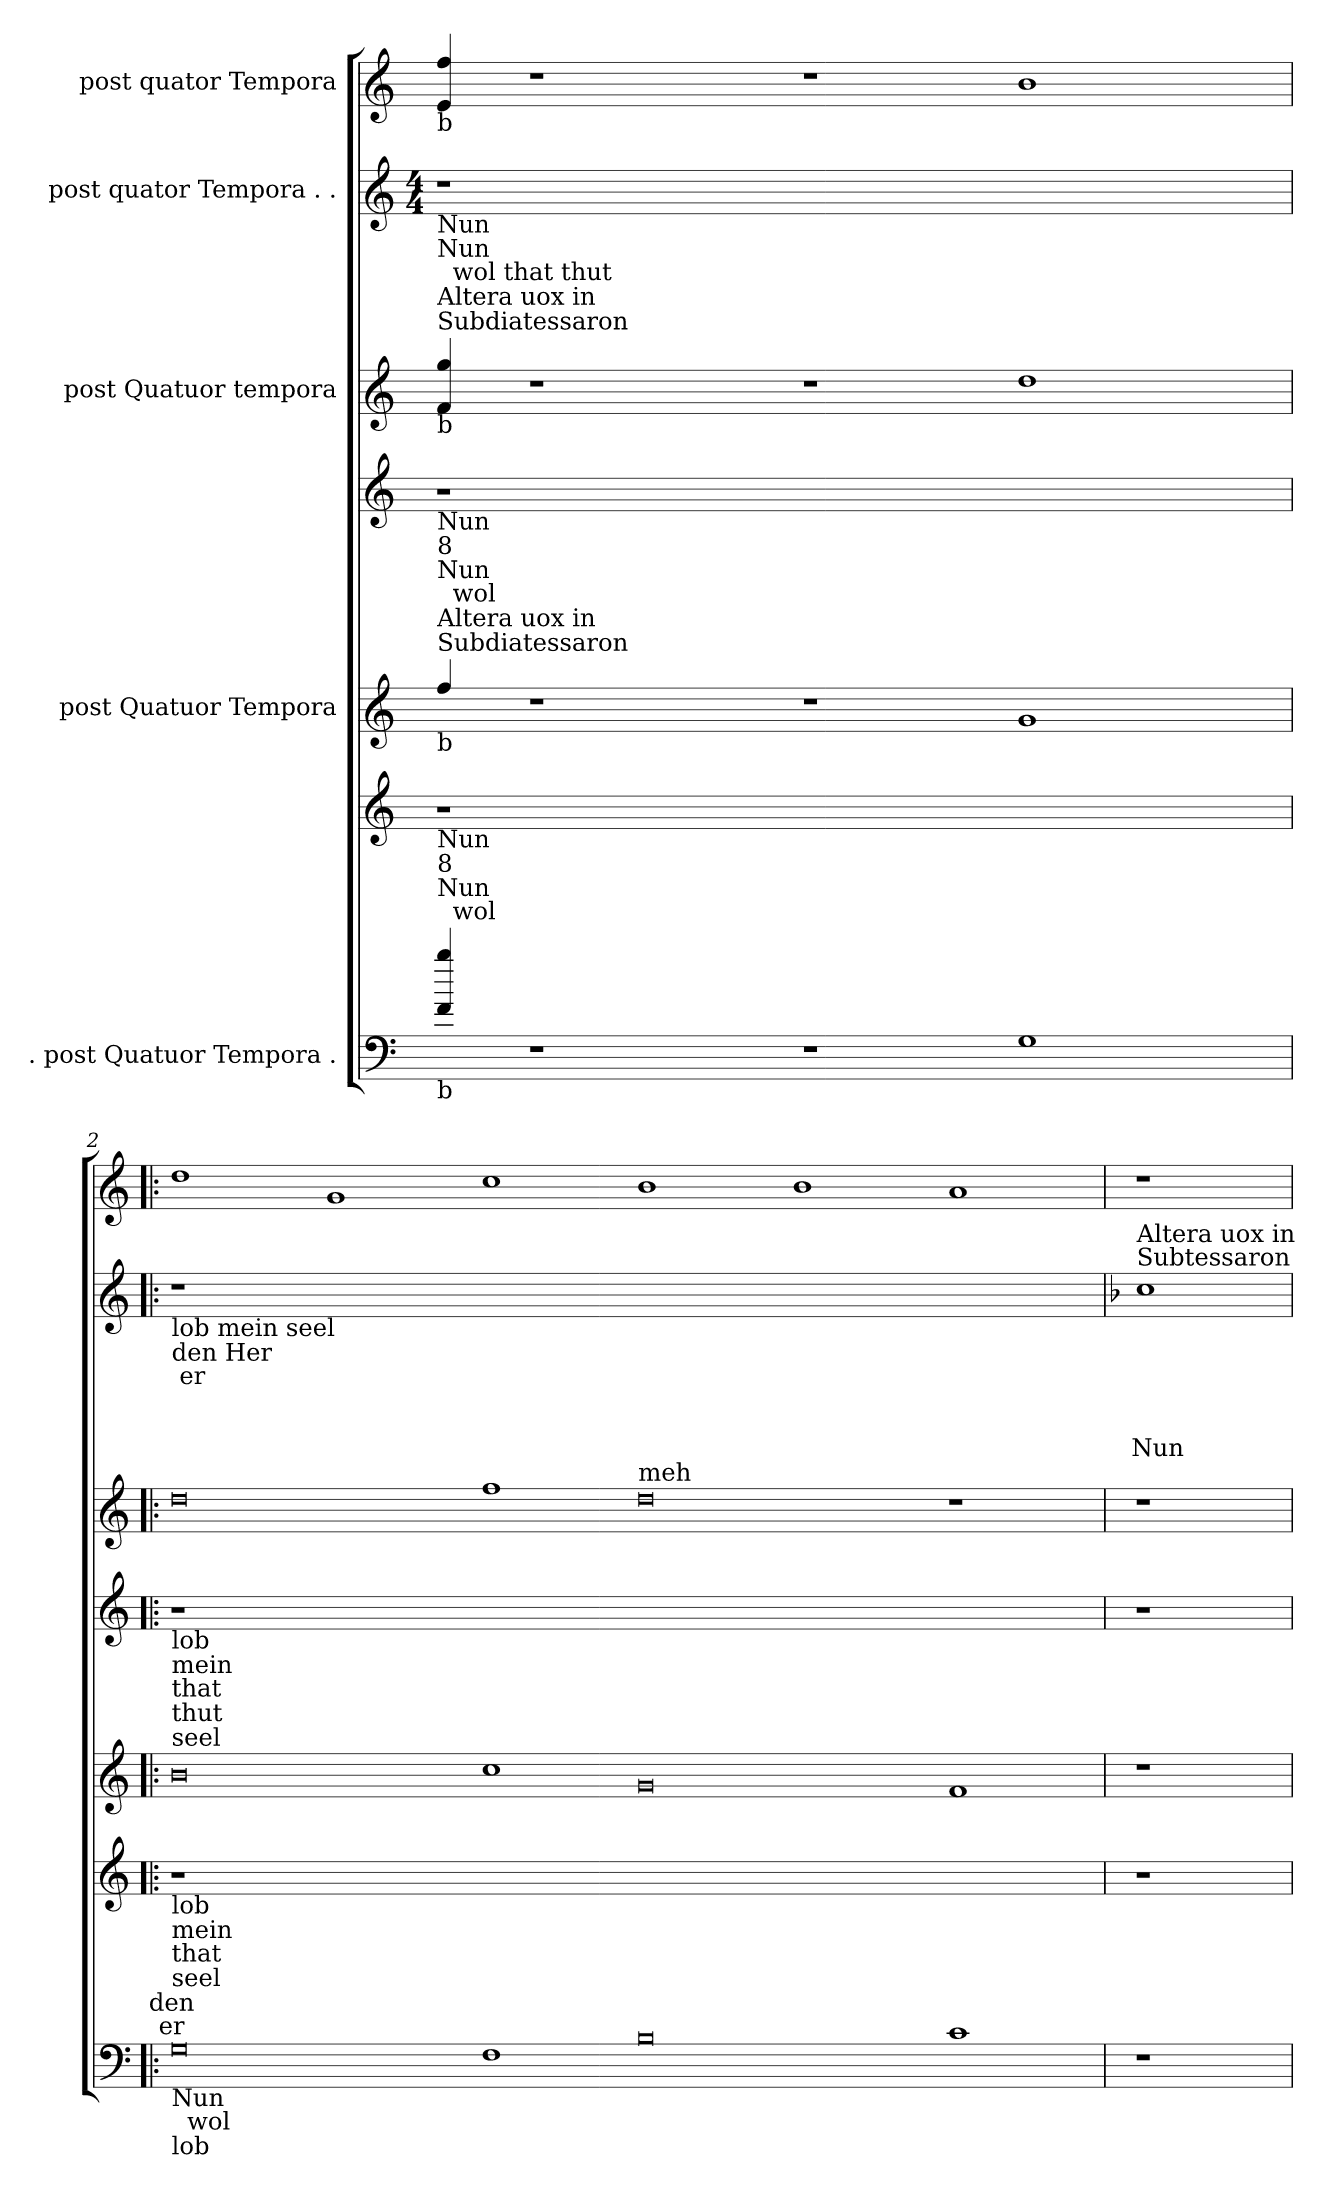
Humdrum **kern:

**kern	**kern	**kern	**kern	**kern	**kern	**text	**text	**text	**kern
*part7	*part6	*part5	*part4	*part3	*part2	*part2	*part2	*part2	*part1
*staff7	*staff6	*staff5	*staff4	*staff3	*staff2	*staff2	*staff2	*staff2	*staff1
*I". post Quatuor Tempora .	*	*I"post Quatuor Tempora	*	*I"post Quatuor tempora	*I"post quator Tempora . .	*	*	*	*I"post quator Tempora
!!LO:PB:g=z
*	*stria4	*	*stria4	*	*	*	*	*	*
*clefF4	*clefG2	*clefG2	*clefG2	*clefG2	*clefG2	*	*	*	*clefG2
*k[]	*k[]	*k[]	*k[]	*k[]	*k[]	*	*	*	*k[]
*C:	*C:	*C:	*C:	*C:	*C:	*	*	*	*C:
*	*	*	*	*	*M4/4	*	*	*	*
=1	=1	=1	=1	=1	=1	=1	=1	=1	=1
!	!	!	!	!	!	!	!	!	!LO:TX:b:t=b
!	!	!	!	!	!LO:TX:b:t=Nun	!	!	!	!
!	!	!	!	!	!LO:TX:b:t=Nun\n            wol that thut	!	!	!	!
!	!	!	!	!LO:TX:a:t=Subdiatessaron	!	!	!	!	!
!	!	!	!	!LO:TX:a:t=Altera uox in	!	!	!	!	!
!	!	!	!	!LO:TX:b:t=b	!	!	!	!	!
!	!	!	!LO:TX:b:t=Nun	!	!	!	!	!	!
!	!	!	!LO:TX:b:t=8	!	!	!	!	!	!
!	!	!	!LO:TX:b:t=Nun\n            wol	!	!	!	!	!	!
!	!	!LO:TX:a:t=Subdiatessaron	!	!	!	!	!	!	!
!	!	!LO:TX:a:t=Altera uox in	!	!	!	!	!	!	!
!	!	!LO:TX:b:t=b	!	!	!	!	!	!	!
!	!LO:TX:b:t=Nun	!	!	!	!	!	!	!	!
!	!LO:TX:b:t=8	!	!	!	!	!	!	!	!
!	!LO:TX:b:t=Nun\n            wol	!	!	!	!	!	!	!	!
!LO:TX:b:t=b	!	!	!	!	!	!	!	!	!
4f/ 4bb/	1r	4ff/	1r	4f/ 4gg/	1r	.	.	.	4e/ 4ff/
1r	.	1r	.	1r	.	.	.	.	1r
.	0ryy	.	0ryy	.	0ryy	.	.	.	.
1r	.	1r	.	1r	.	.	.	.	1r
1G	.	1g	.	1dd	.	.	.	.	1b
.	4ryy	.	4ryy	.	4ryy	.	.	.	.
=2!|:	=2!|:	=2!|:	=2!|:	=2!|:	=2!|:	=2!|:	=2!|:	=2!|:	=2!|:
!	!	!	!	!	!LO:TX:b:t=lob mein seel	!	!	!	!
!	!	!	!	!	!LO:TX:b:t=den    Her\n er	!	!	!	!
!	!	!	!LO:TX:b:t=lob	!	!	!	!	!	!
!	!	!	!LO:TX:b:t=mein\nthat	!	!	!	!	!	!
!	!	!	!LO:TX:b:t=thut	!	!	!	!	!	!
!	!	!	!LO:TX:b:t=seel	!	!	!	!	!	!
!	!LO:TX:b:t=lob	!	!	!	!	!	!	!	!
!	!LO:TX:b:t=mein\nthat	!	!	!	!	!	!	!	!
!	!LO:TX:b:t=seel	!	!	!	!	!	!	!	!
!	!LO:TX:b:cj:t=den\ner	!	!	!	!	!	!	!	!
!LO:TX:b:t=Nun\n            wol	!	!	!	!	!	!	!	!	!
!LO:TX:b:t=lob	!	!	!	!	!	!	!	!	!
0G	1r	0b	1r	0dd	1r	.	.	.	1dd
.	00ryy	.	00ryy	.	00ryy	.	.	.	1g
1F	.	1cc	.	1ff	.	.	.	.	1cc
!	!	!	!	!LO:TX:a:t=meh	!	!	!	!	!
0B	.	0g	.	0dd	.	.	.	.	1b
.	.	.	.	.	.	.	.	.	1b
1c	1ryy	1f	1ryy	1r	1ryy	.	.	.	1a
!!LO:LB:g=z
=3	=3	=3	=3	=3	=3	=3	=3	=3	=3
*	*	*	*	*	*k[b-]	*	*	*	*
*	*	*	*	*	*F:	*	*	*	*
!	!	!	!	!	!LO:TX:a:t=Altera uox in\nSubtessaron	!	!	!	!
!	!	!	!	!	!	!	!	!LO:LY:b	!
1r	1r	1r	1r	1r	1cc	.	.	Nun	1r
=	=	=	=	=	=	=	=	=	=
*-	*-	*-	*-	*-	*-	*-	*-	*-	*-
